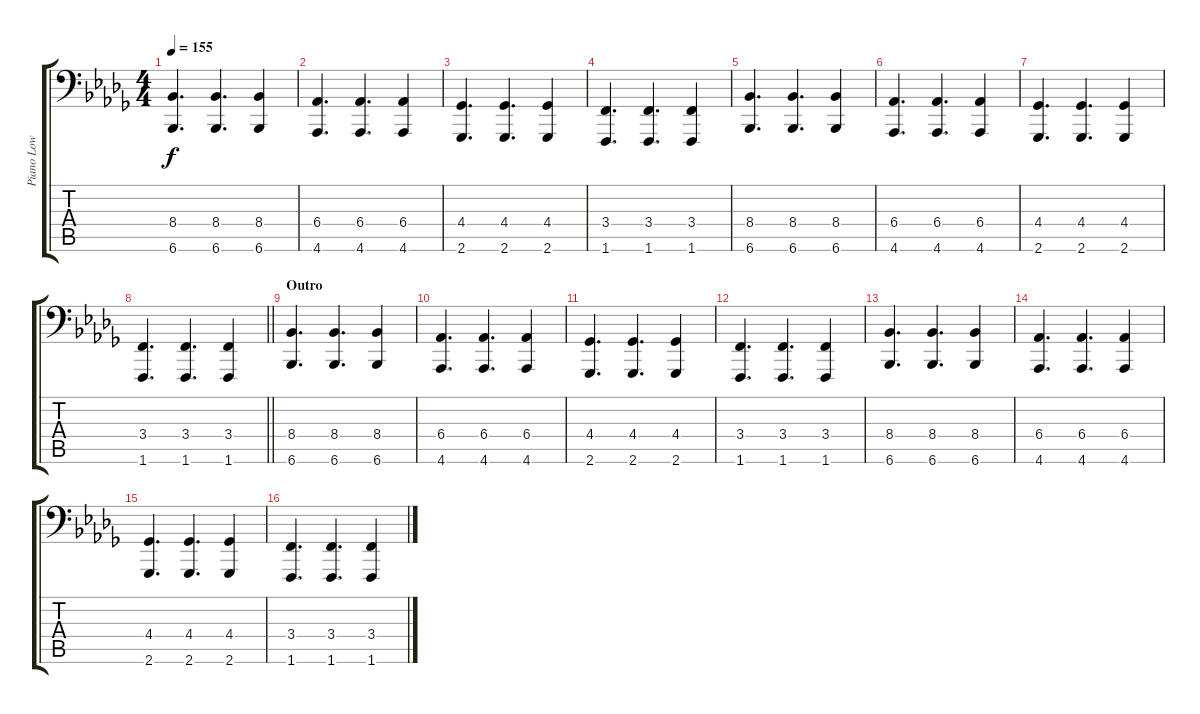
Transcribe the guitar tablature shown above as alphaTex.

\track ("Piano Low" "Piano Low") {instrument acousticgrandpiano}
\staff {score tabs}
\tuning (E3 B2 G2 D2 A1 E1) {hide}
\ts (4 4)
\tempo 155
\clef f4
\ks db
(8.4 6.6).4{d dy f} (8.4 6.6).4{d} (8.4 6.6).4 |
(6.4 4.6).4{d} (6.4 4.6).4{d} (6.4 4.6).4 |
(4.4 2.6).4{d} (4.4 2.6).4{d} (4.4 2.6).4 |
(3.4 1.6).4{d} (3.4 1.6).4{d} (3.4 1.6).4 |
(8.4 6.6).4{d} (8.4 6.6).4{d} (8.4 6.6).4 |
(6.4 4.6).4{d} (6.4 4.6).4{d} (6.4 4.6).4 |
(4.4 2.6).4{d} (4.4 2.6).4{d} (4.4 2.6).4 |
\barLineRight lightlight
(3.4 1.6).4{d} (3.4 1.6).4{d} (3.4 1.6).4 |
\section ("" "Outro")
(8.4 6.6).4{d} (8.4 6.6).4{d} (8.4 6.6).4 |
(6.4 4.6).4{d} (6.4 4.6).4{d} (6.4 4.6).4 |
(4.4 2.6).4{d} (4.4 2.6).4{d} (4.4 2.6).4 |
(3.4 1.6).4{d} (3.4 1.6).4{d} (3.4 1.6).4 |
(8.4 6.6).4{d} (8.4 6.6).4{d} (8.4 6.6).4 |
(6.4 4.6).4{d} (6.4 4.6).4{d} (6.4 4.6).4 |
(4.4 2.6).4{d} (4.4 2.6).4{d} (4.4 2.6).4 |
(3.4 1.6).4{d} (3.4 1.6).4{d} (3.4 1.6).4
